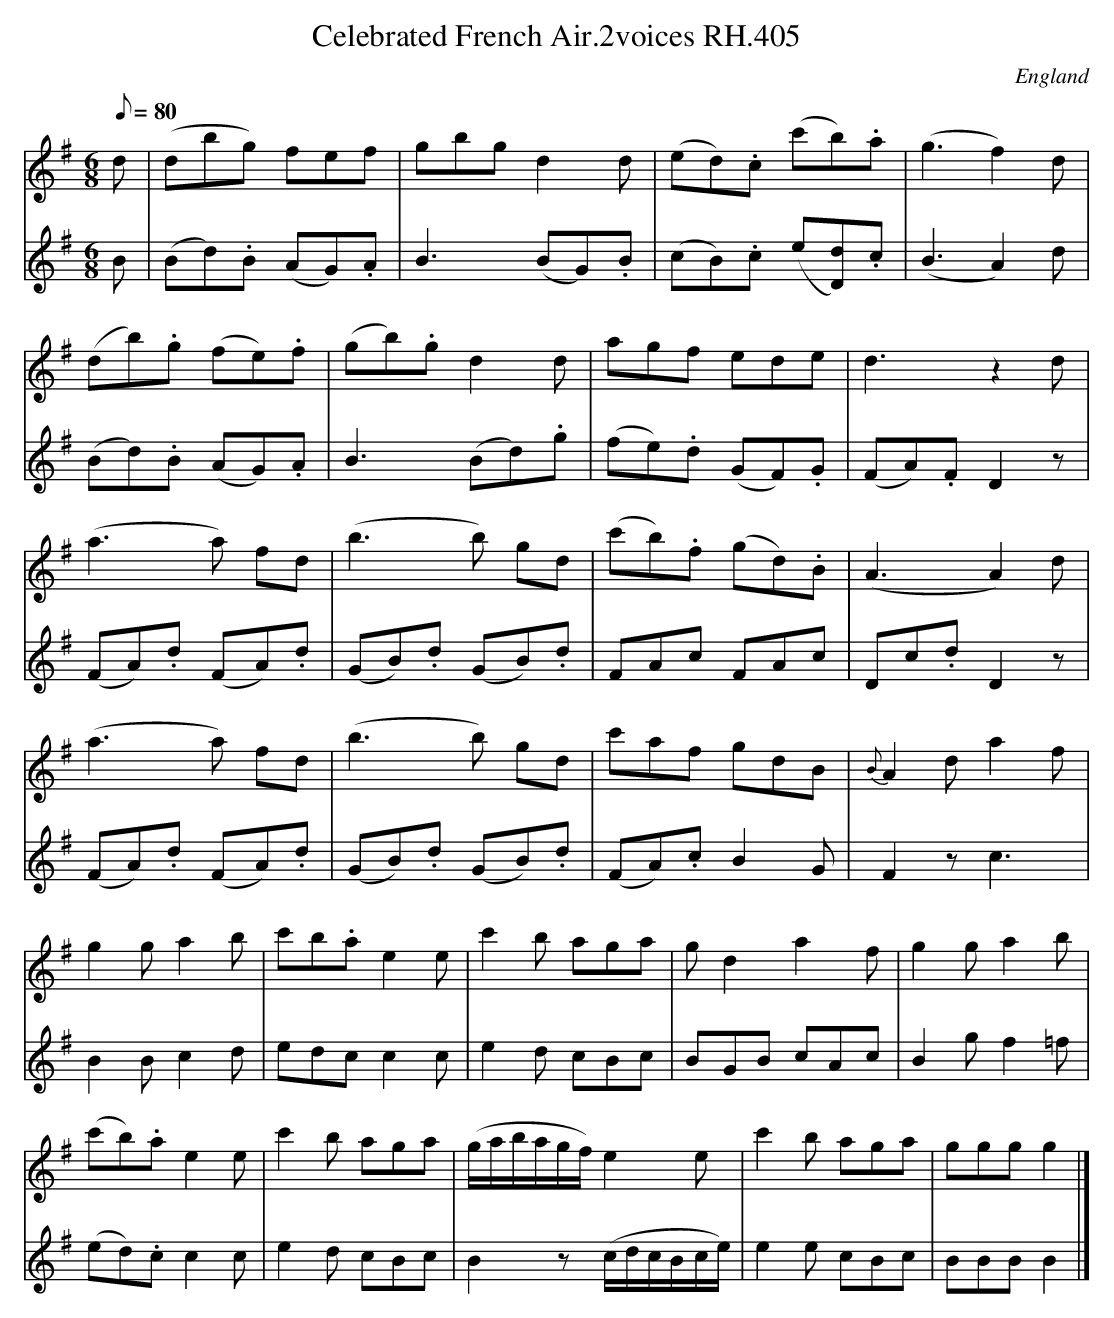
X:1
T:Celebrated French Air.2voices RH.405
O:England
M:6/8
L:1/8
Q:80
K:G
[V:1] d|(dbg) fef|gbg d2d|(ed).c (c'b).a|(g3 f2)d|
[V:2] B|(Bd).B (AG).A|B3 (BG).B|(cB).c (e[Dd]).c|(B3 A2)d|
[V:1] (db).g (fe).f|(gb).g d2d|agf ede|d3 z2d|
[V:2] (Bd).B (AG).A|B3 (Bd).g|(fe).d (GF).G|(FA).F D2z|
[V:1] (a3a) fd|(b3 b) gd|(c'b).f (gd).B|(A3 A2)d|
[V:2] (FA).d (FA).d|(GB).d (GB).d|FAc FAc|Dc.d D2z|
[V:1] (a3a) fd|(b3 b) gd|c'af gdB|{B}A2d a2f|
[V:2] (FA).d (FA).d|(GB).d (GB).d|(FA).cB2G|F2z c3|
[V:1] g2g a2b|c'b.a e2e|c'2b aga|gd2 a2f|g2g a2b|
[V:2] B2B c2d|edc c2c|e2d cBc|BGB cAc|B2g f2=f|
[V:1] (c'b).a e2e|c'2b aga|(g/a/b/a/g/f/) e2e|c'2b aga|ggg g2|]
[V:2] (ed).c c2c|e2d cBc|B2z(c/d/c/B/c/e/)|e2e cBc|BBBB2|]
